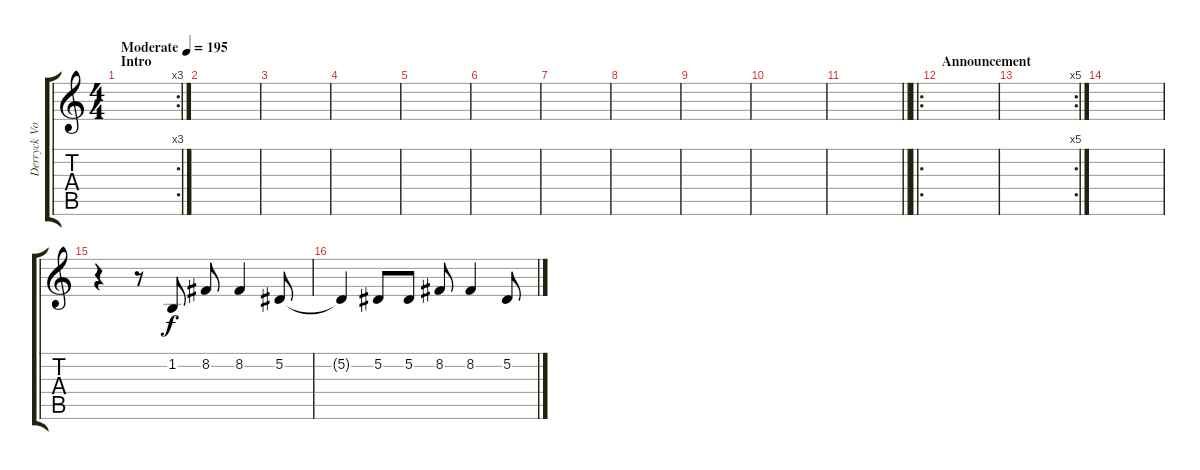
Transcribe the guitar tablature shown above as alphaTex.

\track ("Derryck Vocals" "Derryck Vo") {instrument tenorsax}
\staff {score tabs}
\tuning (Eb4 Bb3 Gb3 Db3 Ab2 Eb2) {hide}
\rc 3
\ts (4 4)
\section ("" "Intro")
\tempo (195 "Moderate")
\clef g2
\ks c
|
|
|
|
|
|
|
|
|
|
\barLineRight lightlight
|
\ro
\section ("" "Announcement")
|
\rc 5
|
|
r.4 r.8 1.2.8 8.2.8 8.2.4 5.2.8 |
5.2{t}.4 5.2.8 5.2.8 8.2.8 8.2.4 5.2.8
